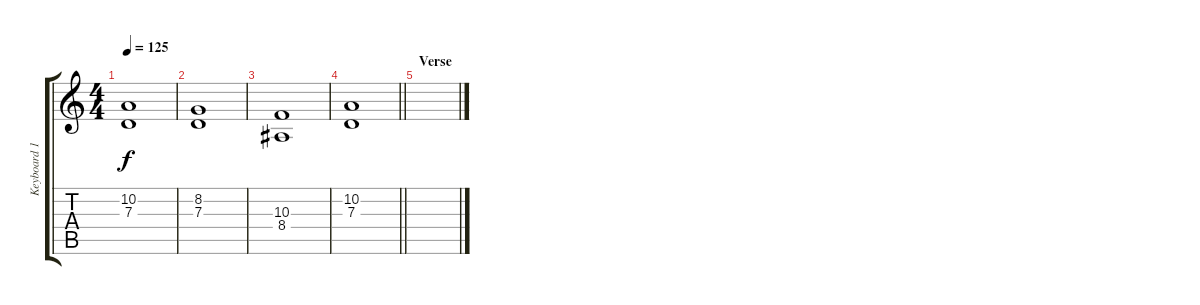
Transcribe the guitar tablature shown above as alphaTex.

\track ("Keyboard 1" "Keyboard 1") {instrument fx7echoes}
\staff {score tabs}
\tuning (E4 B3 G3 D3 A2 D2) {hide}
\ts (4 4)
\tempo 125
\clef g2
\ks c
(10.2 7.3).1{dy f} |
(8.2 7.3).1 |
(10.3 8.4).1 |
\barLineRight lightlight
(10.2 7.3).1 |
\section ("" "Verse")
